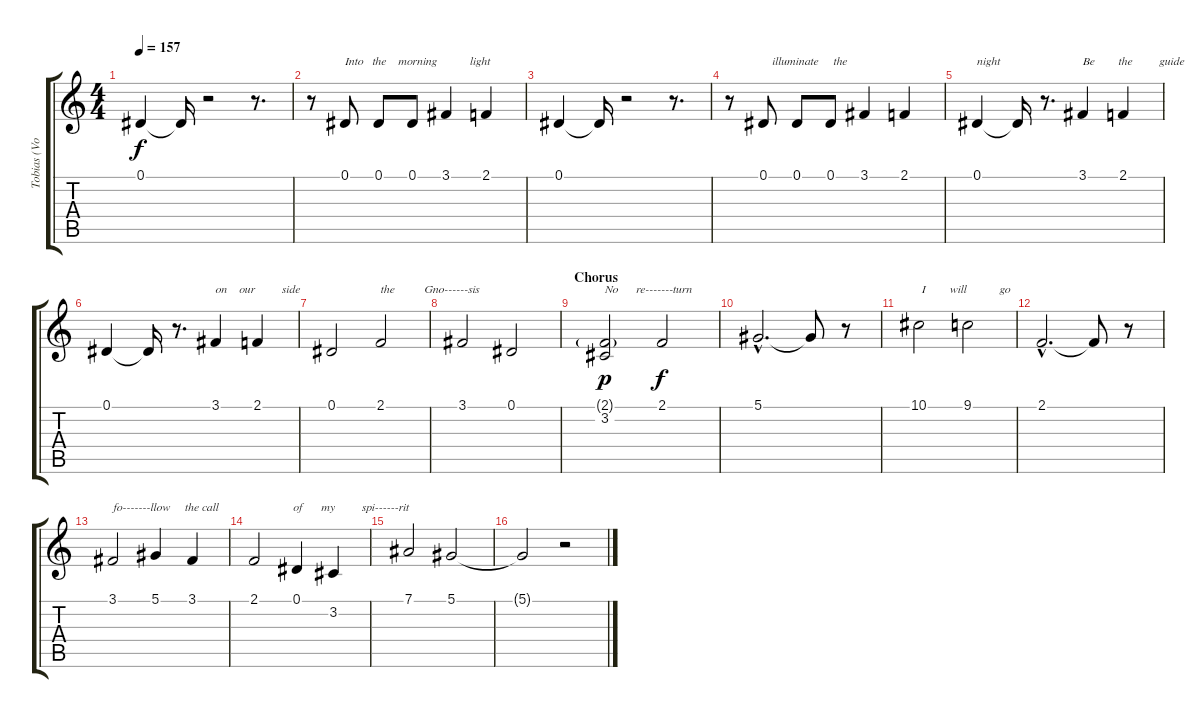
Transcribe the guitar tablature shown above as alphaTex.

\track ("Tobias (Voice)" "Tobias (Vo") {instrument lead2sawtooth}
\staff {score tabs}
\tuning (Eb4 Bb3 Gb3 Db3 Ab2 Eb2) {hide}
\ts (4 4)
\tempo 157
\clef g2
\ks c
0.1.4{dy f} 0.1{t}.16 r.2 r.8{d} |
r.8 0.1.8{txt "Into   the    morning           light"} 0.1.8 0.1.8 3.1.4 2.1.4 |
0.1.4 0.1{t}.16 r.2 r.8{d} |
r.8 0.1.8{txt "   illuminate     the "} 0.1.8 0.1.8 3.1.4 2.1.4 |
0.1.4{txt "night"} 0.1{t}.16 r.8{d} 3.1.4{txt "Be        the         guide "} 2.1.4 |
0.1.4 0.1{t}.16 r.8{d} 3.1.4{txt "on    our         side"} 2.1.4 |
0.1.2 2.1.2{txt "the          Gno------sis"} |
3.1.2 0.1.2 |
\section ("" "Chorus")
(2.1{g} 3.2).2{txt "No      re-------turn " dy p} 2.1.2{dy f} |
5.1{hac}.2{d} 5.1{t}.8 r.8 |
10.1.2{txt " I        will           go"} 9.1.2 |
2.1{hac}.2{d} 2.1{t}.8 r.8 |
3.1.2{txt "fo-------llow     the call"} 5.1.4 3.1.4 |
2.1.2{txt "             of      my         spi------rit"} 0.1.4 3.2.4 |
7.1.2 5.1.2 |
5.1{t}.2 r.2
